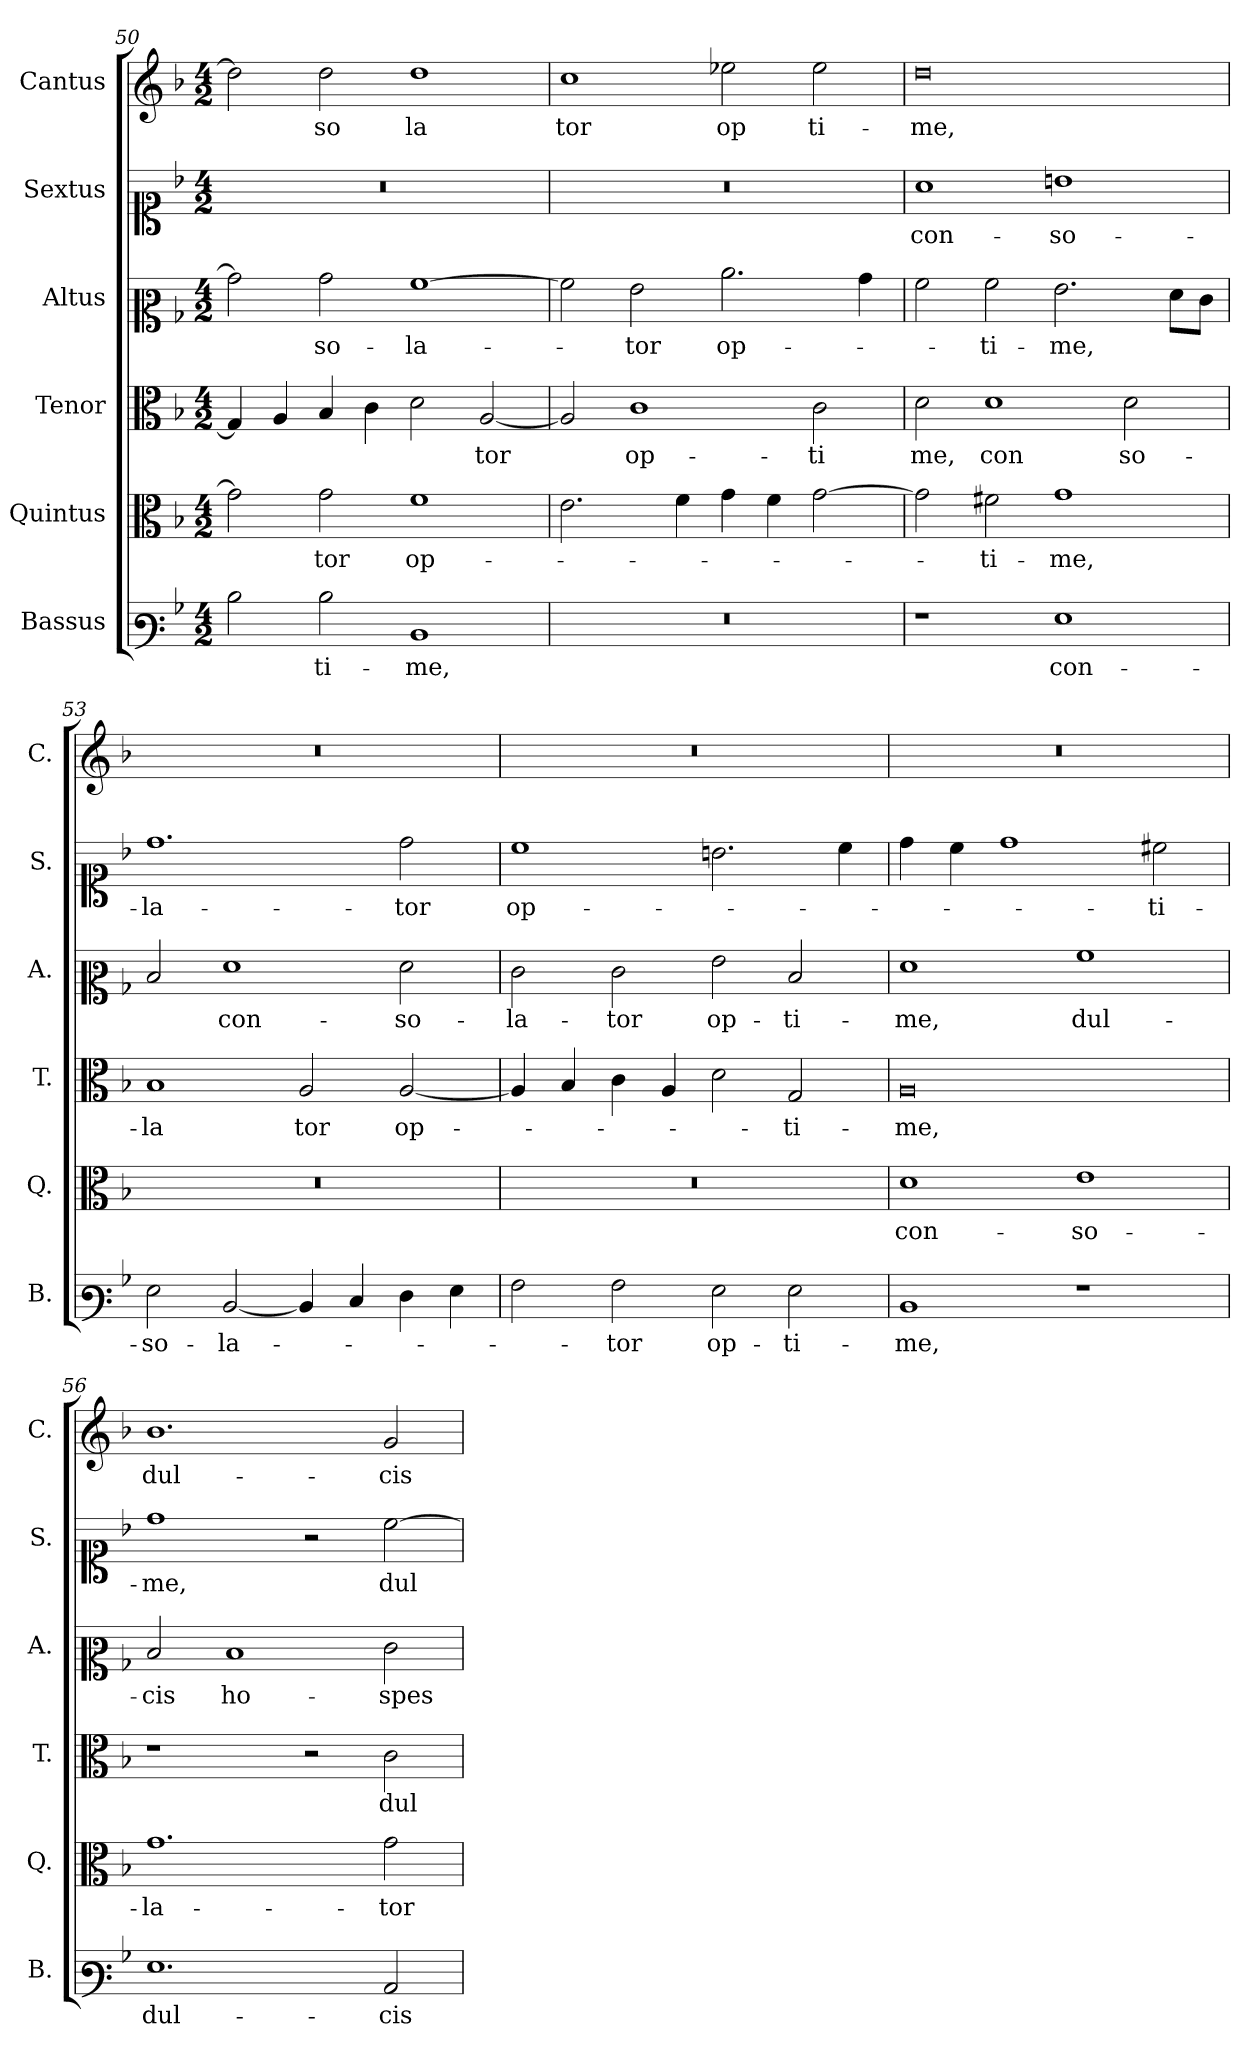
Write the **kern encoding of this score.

**kern	**text	**kern	**text	**kern	**text	**kern	**text	**kern	**text	**kern	**text
*part6	*part6	*part5	*part5	*part4	*part4	*part3	*part3	*part2	*part2	*part1	*part1
*staff6	*staff6	*staff5	*staff5	*staff4	*staff4	*staff3	*staff3	*staff2	*staff2	*staff1	*staff1
*I"Bassus	*	*I"Quintus	*	*I"Tenor	*	*I"Altus	*	*I"Sextus	*	*I"Cantus	*
*I'B.	*	*I'Q.	*	*I'T.	*	*I'A.	*	*I'S.	*	*I'C.	*
*clefF3	*	*clefC3	*	*clefC3	*	*clefC2	*	*clefC1	*	*clefG2	*
*k[b-]	*	*k[b-]	*	*k[b-]	*	*k[b-]	*	*k[b-]	*	*k[b-]	*
*M4/2	*	*M4/2	*	*M4/2	*	*M4/2	*	*M4/2	*	*M4/2	*
=50	=50	=50	=50	=50	=50	=50	=50	=50	=50	=50	=50
2d\	.	2g\]	.	4G/]	.	2b-\]	.	0r	.	2dd\]	.
.	.	.	.	4A/	.	.	.	.	.	.	.
!	!LO:LY:b	!	!LO:LY:b	!	!	!	!LO:LY:b	!	!	!	!LO:LY:b
2d\	-ti-	2g\	-tor	4B-/	.	2b-\	-so-	.	.	2dd\	so
.	.	.	.	4c\	.	.	.	.	.	.	.
!	!LO:LY:b	!	!LO:LY:b	!	!	!	!LO:LY:b	!	!	!	!LO:LY:b
1D	-me,	1f	op-	2d\	.	[1a	-la-	.	.	1dd	la
!	!	!	!	!	!LO:LY:b	!	!	!	!	!	!
.	.	.	.	[2A/	-tor	.	.	.	.	.	.
=51	=51	=51	=51	=51	=51	=51	=51	=51	=51	=51	=51
!	!	!	!	!	!	!	!	!	!	!	!LO:LY:b
0r	.	2.e\	.	2A/]	.	2a\]	.	0r	.	1cc	-tor
!	!	!	!	!	!LO:LY:b	!	!LO:LY:b	!	!	!	!
.	.	.	.	1c	op-	2g\	-tor	.	.	.	.
.	.	4f\	.	.	.	.	.	.	.	.	.
!	!	!	!	!	!	!	!LO:LY:b	!	!	!	!LO:LY:b
.	.	4g\	.	.	.	2.cc\	op-	.	.	2ee-X\	op
.	.	4f\	.	.	.	.	.	.	.	.	.
!	!	!	!	!	!LO:LY:b	!	!	!	!	!	!LO:LY:b
.	.	[2g\	.	2c\	ti	.	.	.	.	2ee-\	-ti-
.	.	.	.	.	.	4b-\	.	.	.	.	.
!!LO:PB:g=z
=52	=52	=52	=52	=52	=52	=52	=52	=52	=52	=52	=52
!	!	!	!	!	!LO:LY:b	!	!	!	!LO:LY:b	!	!LO:LY:b
1r	.	2g\]	.	2d\	me,	2a\	.	1a	con-	0dd	-me,
!	!	!	!LO:LY:b	!	!LO:LY:b	!	!LO:LY:b	!	!	!	!
.	.	2f#X\	ti-	1d	con	2a\	-ti-	.	.	.	.
!	!LO:LY:b	!	!LO:LY:b	!	!	!	!LO:LY:b	!	!LO:LY:b	!	!
1G	con-	1g	-me,	.	.	2.g\	-me,	1bn	-so-	.	.
!	!	!	!	!	!LO:LY:b	!	!	!	!	!	!
.	.	.	.	2d\	-so-	.	.	.	.	.	.
.	.	.	.	.	.	8f\L	.	.	.	.	.
.	.	.	.	.	.	8e\J	.	.	.	.	.
=53	=53	=53	=53	=53	=53	=53	=53	=53	=53	=53	=53
!	!LO:LY:b	!	!	!	!LO:LY:b	!	!	!	!LO:LY:b	!	!
2G\	-so-	0r	.	1B-	la	2d/	.	1.dd	-la-	0r	.
!	!LO:LY:b	!	!	!	!	!	!LO:LY:b	!	!	!	!
[2D/	-la-	.	.	.	.	1f	con-	.	.	.	.
!	!	!	!	!	!LO:LY:b	!	!	!	!	!	!
4D/]	.	.	.	2A/	-tor	.	.	.	.	.	.
4E/	.	.	.	.	.	.	.	.	.	.	.
!	!	!	!	!	!LO:LY:b	!	!LO:LY:b	!	!LO:LY:b	!	!
4F\	.	.	.	[2A/	op-	2f\	-so-	2dd\	-tor	.	.
4G\	.	.	.	.	.	.	.	.	.	.	.
=54	=54	=54	=54	=54	=54	=54	=54	=54	=54	=54	=54
!	!	!	!	!	!	!	!LO:LY:b	!	!LO:LY:b	!	!
2A\	.	0r	.	4A/]	.	2e\	-la-	1cc	op-	0r	.
.	.	.	.	4B-/	.	.	.	.	.	.	.
!	!LO:LY:b	!	!	!	!	!	!LO:LY:b	!	!	!	!
2A\	-tor	.	.	4c\	.	2e\	-tor	.	.	.	.
.	.	.	.	4A/	.	.	.	.	.	.	.
!	!LO:LY:b	!	!	!	!	!	!LO:LY:b	!	!	!	!
2G\	op-	.	.	2d\	.	2g\	op-	2.bn\	.	.	.
!	!LO:LY:b	!	!	!	!LO:LY:b	!	!LO:LY:b	!	!	!	!
2G\	-ti-	.	.	2G/	-ti-	2d/	-ti-	.	.	.	.
.	.	.	.	.	.	.	.	4cc\	.	.	.
=55	=55	=55	=55	=55	=55	=55	=55	=55	=55	=55	=55
!	!LO:LY:b	!	!LO:LY:b	!	!LO:LY:b	!	!LO:LY:b	!	!	!	!
1D	-me,	1d	con-	0A	me,	1f	-me,	4dd\	.	0r	.
.	.	.	.	.	.	.	.	4cc\	.	.	.
.	.	.	.	.	.	.	.	1dd	.	.	.
!	!	!	!LO:LY:b	!	!	!	!LO:LY:b	!	!	!	!
1r	.	1e	-so-	.	.	1a	dul-	.	.	.	.
!	!	!	!	!	!	!	!	!	!LO:LY:b	!	!
.	.	.	.	.	.	.	.	2cc#X\	-ti-	.	.
=56	=56	=56	=56	=56	=56	=56	=56	=56	=56	=56	=56
!	!LO:LY:b	!	!LO:LY:b	!	!	!	!LO:LY:b	!	!LO:LY:b	!	!LO:LY:b
1.G	dul-	1.g	la-	1r	.	2d/	-cis	1dd	-me,	1.b-	dul-
!	!	!	!	!	!	!	!LO:LY:b	!	!	!	!
.	.	.	.	.	.	1d	ho-	.	.	.	.
.	.	.	.	2r	.	.	.	2r	.	.	.
!	!LO:LY:b	!	!LO:LY:b	!	!LO:LY:b	!	!LO:LY:b	!	!LO:LY:b	!	!LO:LY:b
2C/	-cis	2g\	-tor	2c\	dul	2e\	-spes	[2cc\	dul-	2g/	-cis
=	=	=	=	=	=	=	=	=	=	=	=
*-	*-	*-	*-	*-	*-	*-	*-	*-	*-	*-	*-
